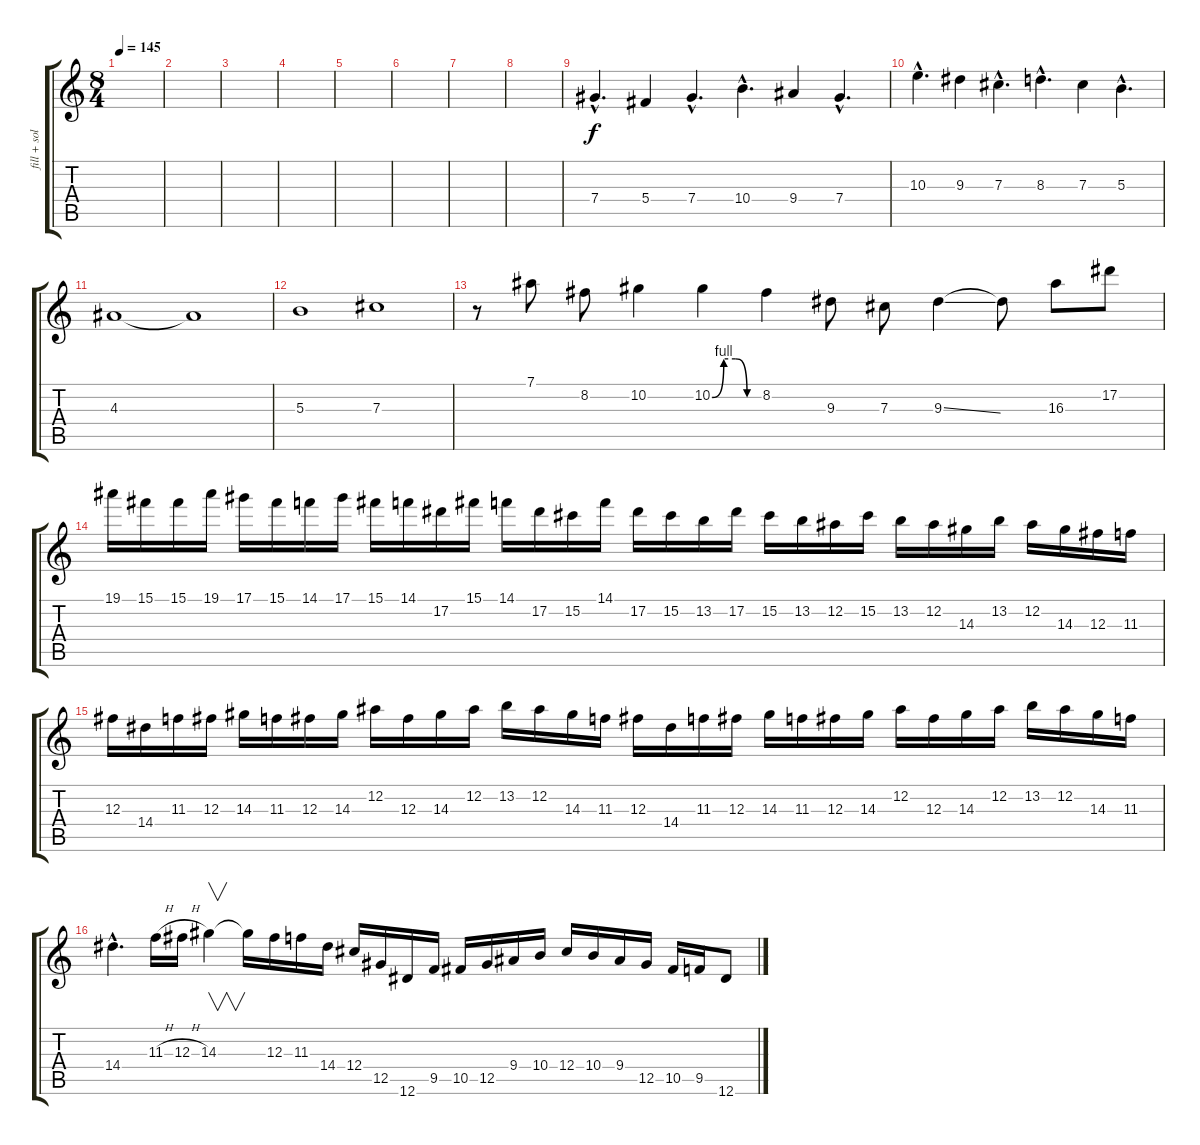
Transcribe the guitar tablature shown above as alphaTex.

\track ("fill + solo" "fill + sol") {instrument distortionguitar}
\staff {score tabs}
\tuning (Eb4 Bb3 Gb3 Db3 Ab2 Eb2) {hide}
\ts (8 4)
\tempo 145
\clef g2
\ks c
|
|
|
|
|
|
|
|
7.4{hac}.4{d volume 13} 5.4.4 7.4{hac}.4{d} 10.4{hac}.4{d} 9.4.4 7.4{hac}.4{d} |
10.3{hac}.4{d volume 13} 9.3.4 7.3{hac}.4{d} 8.3{hac}.4{d} 7.3.4 5.3{hac}.4{d} |
4.3.1{volume 13} 4.3{t}.1 |
5.3.1{volume 13} 7.3.1 |
r.8{volume 14 instrument overdrivenguitar} 7.1.8 8.2.8 10.2.4 10.2{be (custom 0 0 15 4 30 4 45 0 60 0)}.4 8.2.4 9.3.8 7.3.8 9.3{ss}.4 9.3{t}.8 16.3.8 17.2.8 |
19.1.16{volume 14 instrument overdrivenguitar} 15.1.16 15.1.16 19.1.16 17.1.16 15.1.16 14.1.16 17.1.16 15.1.16 14.1.16 17.2.16 15.1.16 14.1.16 17.2.16 15.2.16 14.1.16 17.2.16 15.2.16 13.2.16 17.2.16 15.2.16 13.2.16 12.2.16 15.2.16 13.2.16 12.2.16 14.3.16 13.2.16 12.2.16 14.3.16 12.3.16 11.3.16 |
12.3.16{volume 14 instrument overdrivenguitar} 14.4.16 11.3.16 12.3.16 14.3.16 11.3.16 12.3.16 14.3.16 12.2.16 12.3.16 14.3.16 12.2.16 13.2.16 12.2.16 14.3.16 11.3.16 12.3.16 14.4.16 11.3.16 12.3.16 14.3.16 11.3.16 12.3.16 14.3.16 12.2.16 12.3.16 14.3.16 12.2.16 13.2.16 12.2.16 14.3.16 11.3.16 |
14.4{hac}.4{d volume 14 instrument overdrivenguitar} 11.3{h}.16 12.3{h}.16 14.3.4{v} 14.3{t}.16 12.3.16 11.3.16 14.4.16 12.4.16 12.5.16 12.6.16 9.5.16 10.5.16 12.5.16 9.4.16 10.4.16 12.4.16 10.4.16 9.4.16 12.5.16 10.5.16 9.5.16 12.6.8
